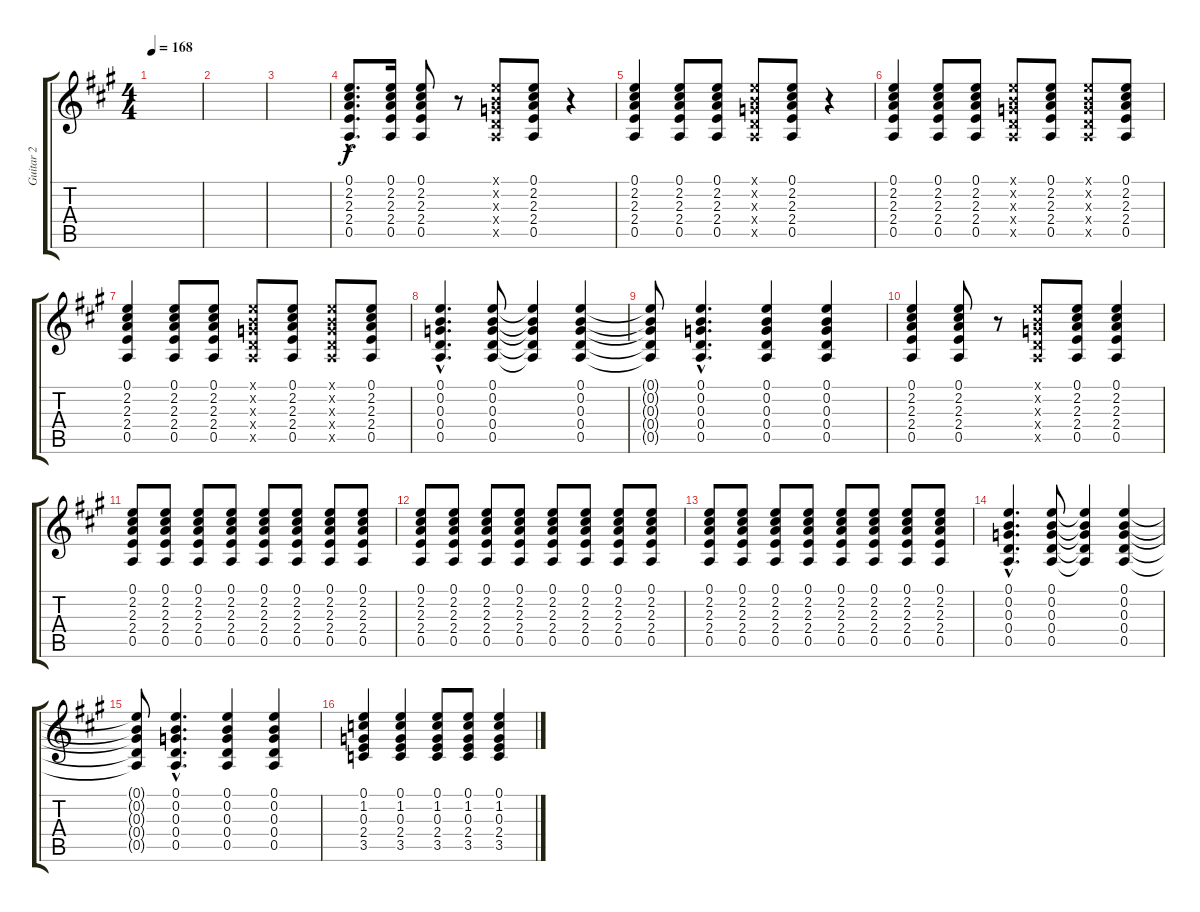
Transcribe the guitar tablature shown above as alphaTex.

\track ("Guitar 2" "Guitar 2") {instrument electricguitarclean}
\staff {score tabs}
\tuning (E4 B3 G3 D3 A2 E2) {hide}
\ts (4 4)
\tempo 168
\clef g2
\ks a
|
|
|
(0.1{hac} 2.2{hac} 2.3{hac} 2.4{hac} 0.5{hac}).8{d} (0.1 2.2 2.3 2.4 0.5).16 (0.1 2.2 2.3 2.4 0.5).8 r.8 (0.1{x} 0.2{x} 0.3{x} 0.4{x} 0.5{x}).8 (0.1 2.2 2.3 2.4 0.5).8 r.4 |
(0.1 2.2 2.3 2.4 0.5).4 (0.1 2.2 2.3 2.4 0.5).8 (0.1 2.2 2.3 2.4 0.5).8 (0.1{x} 0.2{x} 0.3{x} 0.4{x} 0.5{x}).8 (0.1 2.2 2.3 2.4 0.5).8 r.4 |
(0.1 2.2 2.3 2.4 0.5).4 (0.1 2.2 2.3 2.4 0.5).8 (0.1 2.2 2.3 2.4 0.5).8 (0.1{x} 0.2{x} 0.3{x} 0.4{x} 0.5{x}).8 (0.1 2.2 2.3 2.4 0.5).8 (0.1{x} 0.2{x} 0.3{x} 0.4{x} 0.5{x}).8 (0.1 2.2 2.3 2.4 0.5).8 |
(0.1 2.2 2.3 2.4 0.5).4 (0.1 2.2 2.3 2.4 0.5).8 (0.1 2.2 2.3 2.4 0.5).8 (0.1{x} 0.2{x} 0.3{x} 0.4{x} 0.5{x}).8 (0.1 2.2 2.3 2.4 0.5).8 (0.1{x} 0.2{x} 0.3{x} 0.4{x} 0.5{x}).8 (0.1 2.2 2.3 2.4 0.5).8 |
(0.1{hac} 0.2{hac} 0.3{hac} 0.4{hac} 0.5{hac}).4{d} (0.1 0.2 0.3 0.4 0.5).8 (0.1{t} 0.2{t} 0.3{t} 0.4{t} 0.5{t}).4 (0.1 0.2 0.3 0.4 0.5).4 |
(0.1{t} 0.2{t} 0.3{t} 0.4{t} 0.5{t}).8 (0.1{hac} 0.2{hac} 0.3{hac} 0.4{hac} 0.5{hac}).4{d} (0.1 0.2 0.3 0.4 0.5).4 (0.1 0.2 0.3 0.4 0.5).4 |
(0.1 2.2 2.3 2.4 0.5).4 (0.1 2.2 2.3 2.4 0.5).8 r.8 (0.1{x} 0.2{x} 0.3{x} 0.4{x} 0.5{x}).8 (0.1 2.2 2.3 2.4 0.5).8 (0.1 2.2 2.3 2.4 0.5).4 |
(0.1 2.2 2.3 2.4 0.5).8 (0.1 2.2 2.3 2.4 0.5).8 (0.1 2.2 2.3 2.4 0.5).8 (0.1 2.2 2.3 2.4 0.5).8 (0.1 2.2 2.3 2.4 0.5).8 (0.1 2.2 2.3 2.4 0.5).8 (0.1 2.2 2.3 2.4 0.5).8 (0.1 2.2 2.3 2.4 0.5).8 |
(0.1 2.2 2.3 2.4 0.5).8 (0.1 2.2 2.3 2.4 0.5).8 (0.1 2.2 2.3 2.4 0.5).8 (0.1 2.2 2.3 2.4 0.5).8 (0.1 2.2 2.3 2.4 0.5).8 (0.1 2.2 2.3 2.4 0.5).8 (0.1 2.2 2.3 2.4 0.5).8 (0.1 2.2 2.3 2.4 0.5).8 |
(0.1 2.2 2.3 2.4 0.5).8 (0.1 2.2 2.3 2.4 0.5).8 (0.1 2.2 2.3 2.4 0.5).8 (0.1 2.2 2.3 2.4 0.5).8 (0.1 2.2 2.3 2.4 0.5).8 (0.1 2.2 2.3 2.4 0.5).8 (0.1 2.2 2.3 2.4 0.5).8 (0.1 2.2 2.3 2.4 0.5).8 |
(0.1{hac} 0.2{hac} 0.3{hac} 0.4{hac} 0.5{hac}).4{d} (0.1 0.2 0.3 0.4 0.5).8 (0.1{t} 0.2{t} 0.3{t} 0.4{t} 0.5{t}).4 (0.1 0.2 0.3 0.4 0.5).4 |
(0.1{t} 0.2{t} 0.3{t} 0.4{t} 0.5{t}).8 (0.1{hac} 0.2{hac} 0.3{hac} 0.4{hac} 0.5{hac}).4{d} (0.1 0.2 0.3 0.4 0.5).4 (0.1 0.2 0.3 0.4 0.5).4 |
(0.1 1.2 0.3 2.4 3.5).4 (0.1 1.2 0.3 2.4 3.5).4 (0.1 1.2 0.3 2.4 3.5).8 (0.1 1.2 0.3 2.4 3.5).8 (0.1 1.2 0.3 2.4 3.5).4
